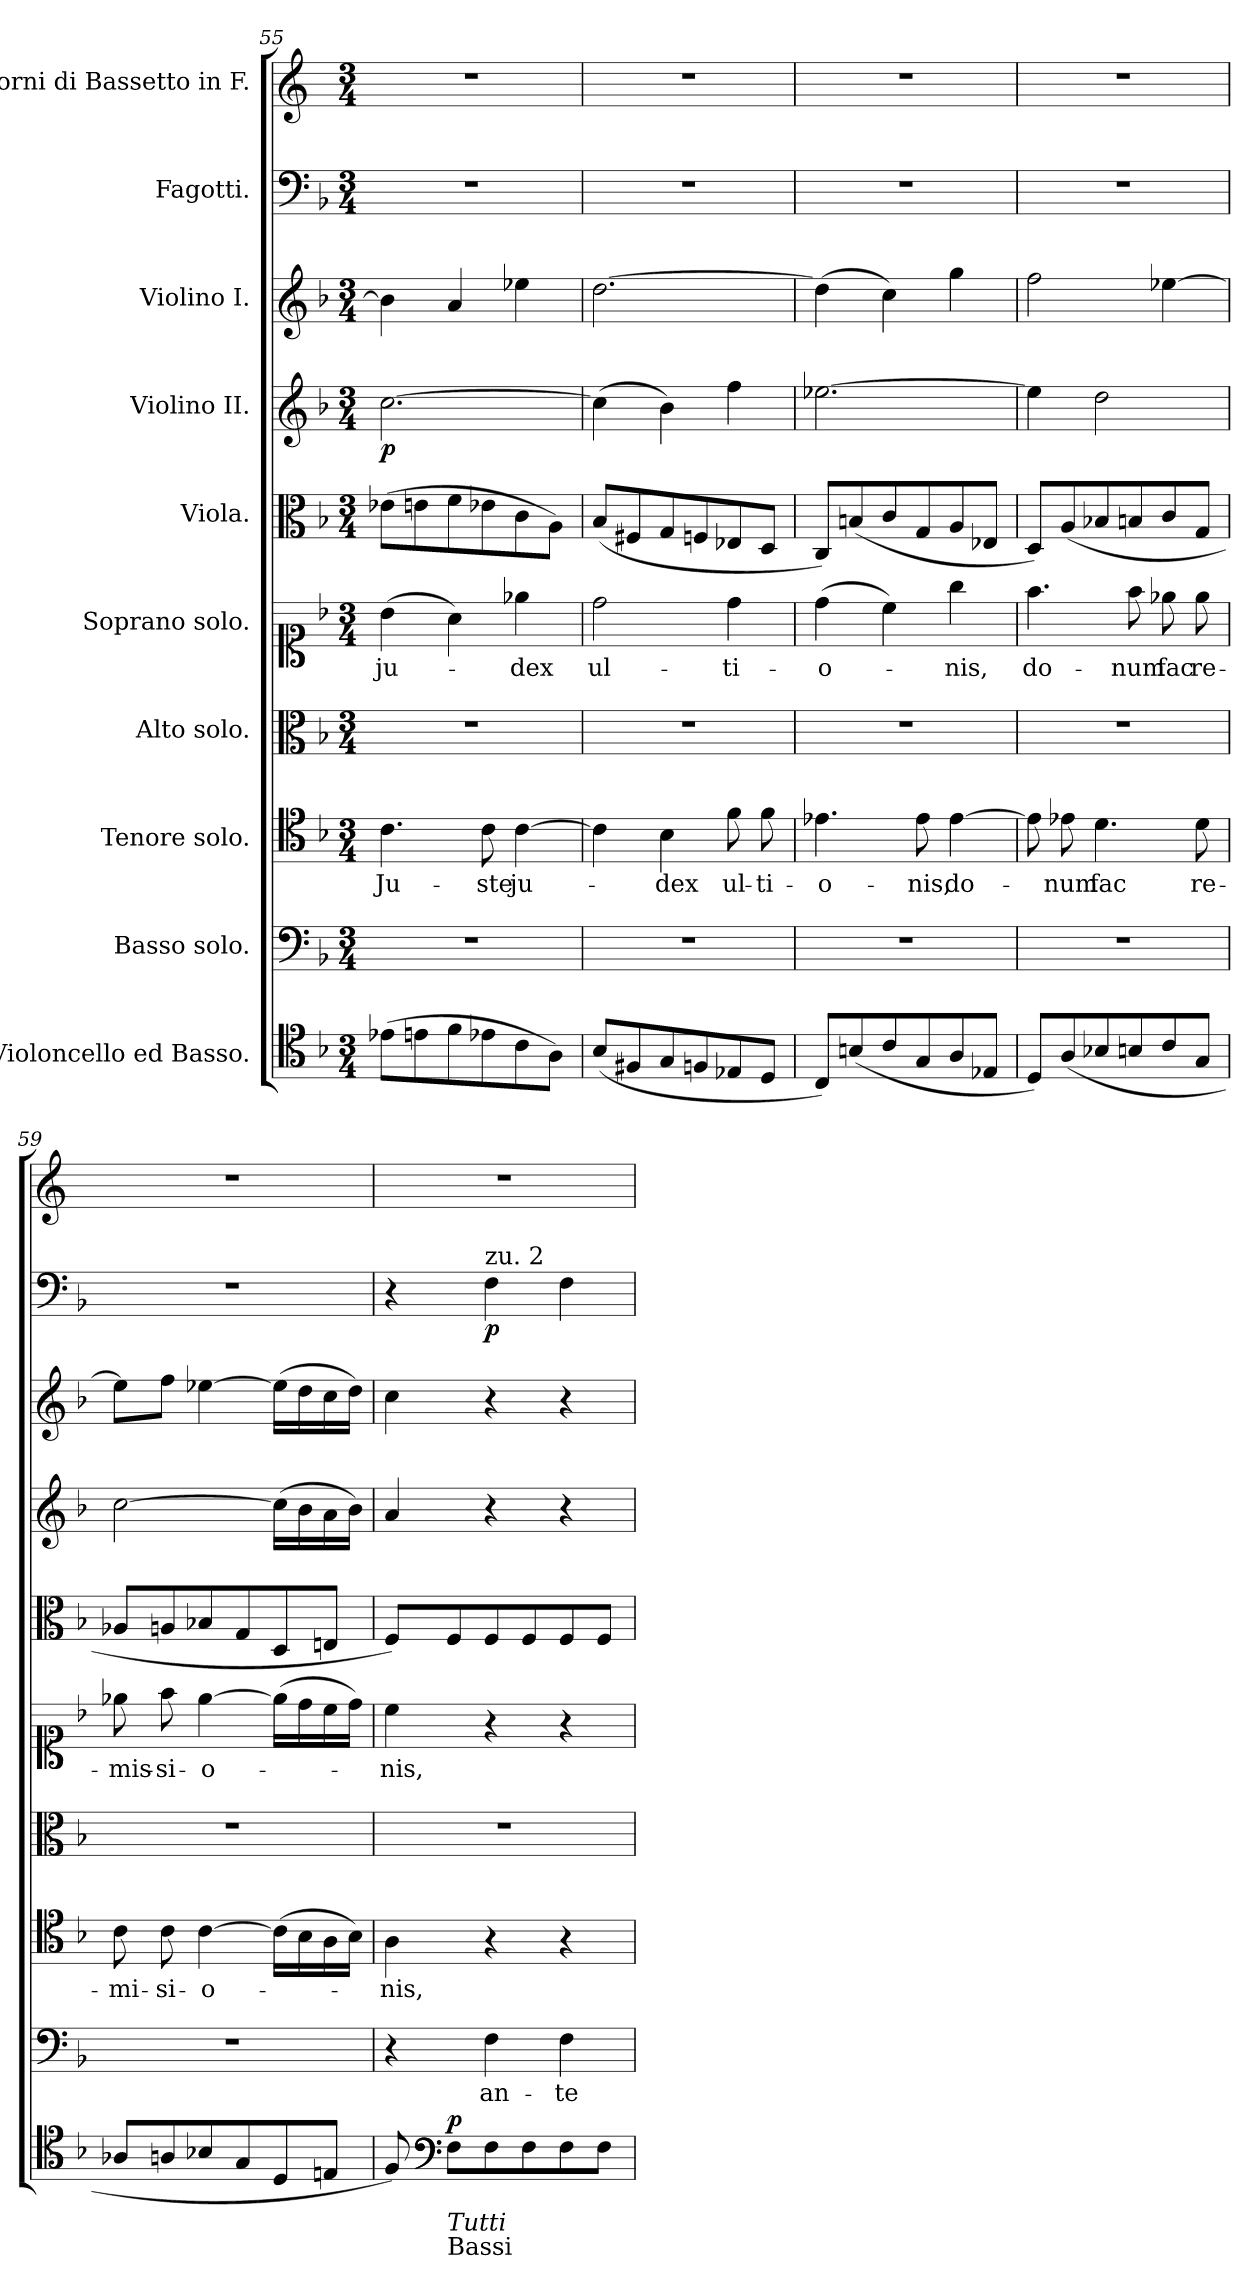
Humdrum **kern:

**kern	**dynam	**kern	**text	**kern	**text	**kern	**kern	**text	**kern	**kern	**dynam	**kern	**kern	**dynam	**kern
*part10	*part10	*part9	*part9	*part8	*part8	*part7	*part6	*part6	*part5	*part4	*part4	*part3	*part2	*part2	*part1
*staff10	*staff10	*staff9	*staff9	*staff8	*staff8	*staff7	*staff6	*staff6	*staff5	*staff4	*staff4	*staff3	*staff2	*staff2	*staff1
*I"Violoncello ed Basso.	*	*I"Basso solo.	*	*I"Tenore solo.	*	*I"Alto solo.	*I"Soprano solo.	*	*I"Viola.	*I"Violino II.	*	*I"Violino I.	*I"Fagotti.	*	*I"Corni di Bassetto in F.
*clefC4	*	*clefF4	*	*clefC4	*	*clefC3	*clefC1	*	*clefC3	*clefG2	*	*clefG2	*clefF4	*	*clefG2
*	*	*	*	*	*	*	*	*	*	*	*	*	*	*	*ITrd4c7
*k[b-]	*	*k[b-]	*	*k[b-]	*	*k[b-]	*k[b-]	*	*k[b-]	*k[b-]	*	*k[b-]	*k[b-]	*	*k[b-]
*M3/4	*	*M3/4	*	*M3/4	*	*M3/4	*M3/4	*	*M3/4	*M3/4	*	*M3/4	*M3/4	*	*M3/4
=55	=55	=55	=55	=55	=55	=55	=55	=55	=55	=55	=55	=55	=55	=55	=55
!	!	!	!	!	!LO:LY:b	!	!	!LO:LY:b	!	!	!LO:DY:b	!	!	!	!
(>8e-X\L	.	2.r	.	4.c\	Ju-	2.r	(>4b-\	ju-	(>8e-X\L	[2.cc\	p	4b-\]	2.r	.	2.r
8en\	.	.	.	.	.	.	.	.	8en\	.	.	.	.	.	.
8f\	.	.	.	.	.	.	4a\)	.	8f\	.	.	4a/	.	.	.
!	!	!	!	!	!LO:LY:b	!	!	!	!	!	!	!	!	!	!
8e-X\	.	.	.	8c\	-ste	.	.	.	8e-X\	.	.	.	.	.	.
!	!	!	!	!	!LO:LY:b	!	!	!LO:LY:b	!	!	!	!	!	!	!
8c\	.	.	.	[4c\	ju-	.	4ee-X\	-dex	8c\	.	.	4ee-X\	.	.	.
8A\J)	.	.	.	.	.	.	.	.	8A\J)	.	.	.	.	.	.
=56	=56	=56	=56	=56	=56	=56	=56	=56	=56	=56	=56	=56	=56	=56	=56
!	!	!	!	!	!	!	!	!LO:LY:b	!	!	!	!	!	!	!
(<8B-/L	.	2.r	.	4c\]	.	2.r	2dd\	ul-	(<8B-/L	(>4cc\]	.	[2.dd\	2.r	.	2.r
8F#X/	.	.	.	.	.	.	.	.	8F#X/	.	.	.	.	.	.
!	!	!	!	!	!LO:LY:b	!	!	!	!	!	!	!	!	!	!
8G/	.	.	.	4B-\	-dex	.	.	.	8G/	4b-\)	.	.	.	.	.
8Fn/	.	.	.	.	.	.	.	.	8Fn/	.	.	.	.	.	.
!	!	!	!	!	!LO:LY:b	!	!	!LO:LY:b	!	!	!	!	!	!	!
8E-X/	.	.	.	8f\	ul-	.	4dd\	-ti-	8E-X/	4ff\	.	.	.	.	.
!	!	!	!	!	!LO:LY:b	!	!	!	!	!	!	!	!	!	!
8D/J	.	.	.	8f\	-ti-	.	.	.	8D/J	.	.	.	.	.	.
=57	=57	=57	=57	=57	=57	=57	=57	=57	=57	=57	=57	=57	=57	=57	=57
!	!	!	!	!	!LO:LY:b	!	!	!LO:LY:b	!	!	!	!	!	!	!
8C/L)	.	2.r	.	4.e-X\	-o-	2.r	(>4dd\	-o-	8C/L)	[2.ee-X\	.	(>4dd\]	2.r	.	2.r
(<8Bn/	.	.	.	.	.	.	.	.	(<8Bn/	.	.	.	.	.	.
8c/	.	.	.	.	.	.	4cc\)	.	8c/	.	.	4cc\)	.	.	.
!	!	!	!	!	!LO:LY:b	!	!	!	!	!	!	!	!	!	!
8G/	.	.	.	8e-\	-nis,	.	.	.	8G/	.	.	.	.	.	.
!	!	!	!	!	!LO:LY:b	!	!	!LO:LY:b	!	!	!	!	!	!	!
8A/	.	.	.	[4e-\	do-	.	4gg\	-nis,	8A/	.	.	4gg\	.	.	.
8E-X/J	.	.	.	.	.	.	.	.	8E-X/J	.	.	.	.	.	.
=58	=58	=58	=58	=58	=58	=58	=58	=58	=58	=58	=58	=58	=58	=58	=58
!	!	!	!	!	!	!	!	!LO:LY:b	!	!	!	!	!	!	!
8D/L)	.	2.r	.	8e-\]	.	2.r	4.ff\	do-	8D/L)	4ee-\]	.	2ff\	2.r	.	2.r
!	!	!	!	!	!LO:LY:b	!	!	!	!	!	!	!	!	!	!
(<8A/	.	.	.	8e-X\	-num	.	.	.	(<8A/	.	.	.	.	.	.
!	!	!	!	!	!LO:LY:b	!	!	!	!	!	!	!	!	!	!
8B-X/	.	.	.	4.d\	fac	.	.	.	8B-X/	2dd\	.	.	.	.	.
!	!	!	!	!	!	!	!	!LO:LY:b	!	!	!	!	!	!	!
8Bn/	.	.	.	.	.	.	8ff\	-num	8Bn/	.	.	.	.	.	.
!	!	!	!	!	!	!	!	!LO:LY:b	!	!	!	!	!	!	!
8c/	.	.	.	.	.	.	8ee-X\	fac	8c/	.	.	[4ee-X\	.	.	.
!	!	!	!	!	!LO:LY:b	!	!	!LO:LY:b	!	!	!	!	!	!	!
8G/J	.	.	.	8d\	re-	.	8ee-\	re-	8G/J	.	.	.	.	.	.
!!LO:PB:g=z
=59	=59	=59	=59	=59	=59	=59	=59	=59	=59	=59	=59	=59	=59	=59	=59
!	!	!	!	!	!LO:LY:b	!	!	!LO:LY:b	!	!	!	!	!	!	!
8A-X/L	.	2.r	.	8c\	-mi-	2.r	8ee-X\	-mis-	8A-X/L	[2cc\	.	8ee-\L]	2.r	.	2.r
!	!	!	!	!	!LO:LY:b	!	!	!LO:LY:b	!	!	!	!	!	!	!
8An/	.	.	.	8c\	-si-	.	8ff\	-si-	8An/	.	.	8ff\J	.	.	.
!	!	!	!	!	!LO:LY:b	!	!	!LO:LY:b	!	!	!	!	!	!	!
8B-X/	.	.	.	[4c\	-o-	.	[4ee-\	-o-	8B-X/	.	.	[4ee-X\	.	.	.
8G/	.	.	.	.	.	.	.	.	8G/	.	.	.	.	.	.
8D/	.	.	.	(>16c\LL]	.	.	(>16ee-\LL]	.	8D/	(>16cc\LL]	.	(>16ee-\LL]	.	.	.
.	.	.	.	16B-\	.	.	16dd\	.	.	16b-\	.	16dd\	.	.	.
8En/J	.	.	.	16A\	.	.	16cc\	.	8En/J	16a\	.	16cc\	.	.	.
.	.	.	.	16B-\JJ)	.	.	16dd\JJ)	.	.	16b-\JJ)	.	16dd\JJ)	.	.	.
=60	=60	=60	=60	=60	=60	=60	=60	=60	=60	=60	=60	=60	=60	=60	=60
*^	*	*	*	*	*	*	*	*	*	*	*	*	*	*	*
!	!	!	!	!	!	!LO:LY:b	!	!	!LO:LY:b	!	!	!	!	!	!	!
8F/)	8ryy	.	4r	.	4A\	-nis,	2.r	4cc\	-nis,	8F/L)	4a/	.	4cc\	4r	.	2.r
*clefF4	*	*	*	*	*	*	*	*	*	*	*	*	*	*	*	*
!LO:TX:b:i:t=Tutti	!	!	!	!	!	!	!	!	!	!	!	!	!	!	!	!
!LO:TX:b:t=Bassi	!	!	!	!	!	!	!	!	!	!	!	!	!	!	!	!
!	!	!LO:DY:a	!	!	!	!	!	!	!	!	!	!	!	!	!	!
8F\L	8FF\yy	p	.	.	.	.	.	.	.	8F/	.	.	.	.	.	.
!	!	!	!	!	!	!	!	!	!	!	!	!	!	!LO:TX:a:t=zu. 2	!	!
!	!	!	!	!LO:LY:b	!	!	!	!	!	!	!	!	!	!	!LO:DY:b	!
8F\	8FF\Lyy	.	4F\	an-	4r	.	.	4r	.	8F/	4r	.	4r	4F\	p	.
8F\	8FF\Jyy	.	.	.	.	.	.	.	.	8F/	.	.	.	.	.	.
!	!	!	!	!LO:LY:b	!	!	!	!	!	!	!	!	!	!	!	!
8F\	8FF\Lyy	.	4F\	-te	4r	.	.	4r	.	8F/	4r	.	4r	4F\	.	.
8F\J	8FF\Jyy	.	.	.	.	.	.	.	.	8F/J	.	.	.	.	.	.
*v	*v	*	*	*	*	*	*	*	*	*	*	*	*	*	*	*
=	=	=	=	=	=	=	=	=	=	=	=	=	=	=	=
*-	*-	*-	*-	*-	*-	*-	*-	*-	*-	*-	*-	*-	*-	*-	*-
